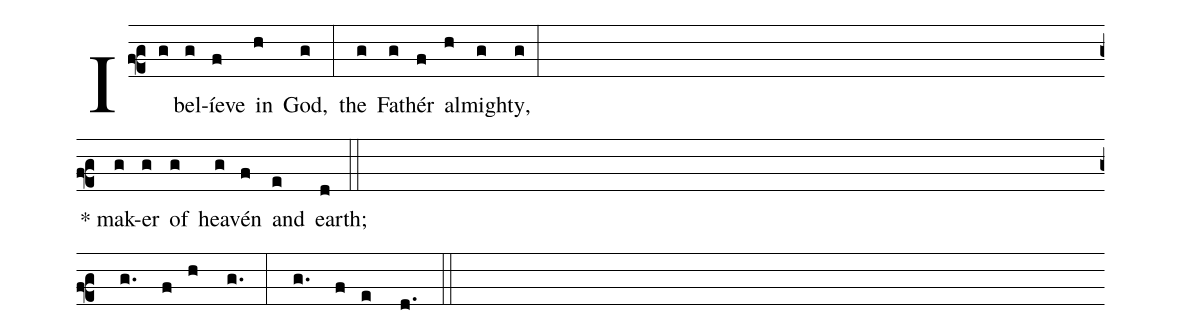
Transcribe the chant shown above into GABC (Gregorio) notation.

%%
(f2) I(g) bel(g)íeve(f) in(h) God,(g) (:)
the(g) Fa(g)thér(f) al(h)might(g)y,(g) (:) (Z)
* mak(g)er(g) of(g) heav(g)én(f) and(e) earth;(d) (::) (Z)
( g.) ( f) (h ) (g. ) (:) ( g.) ( f)(e ) (d. ) (::)
